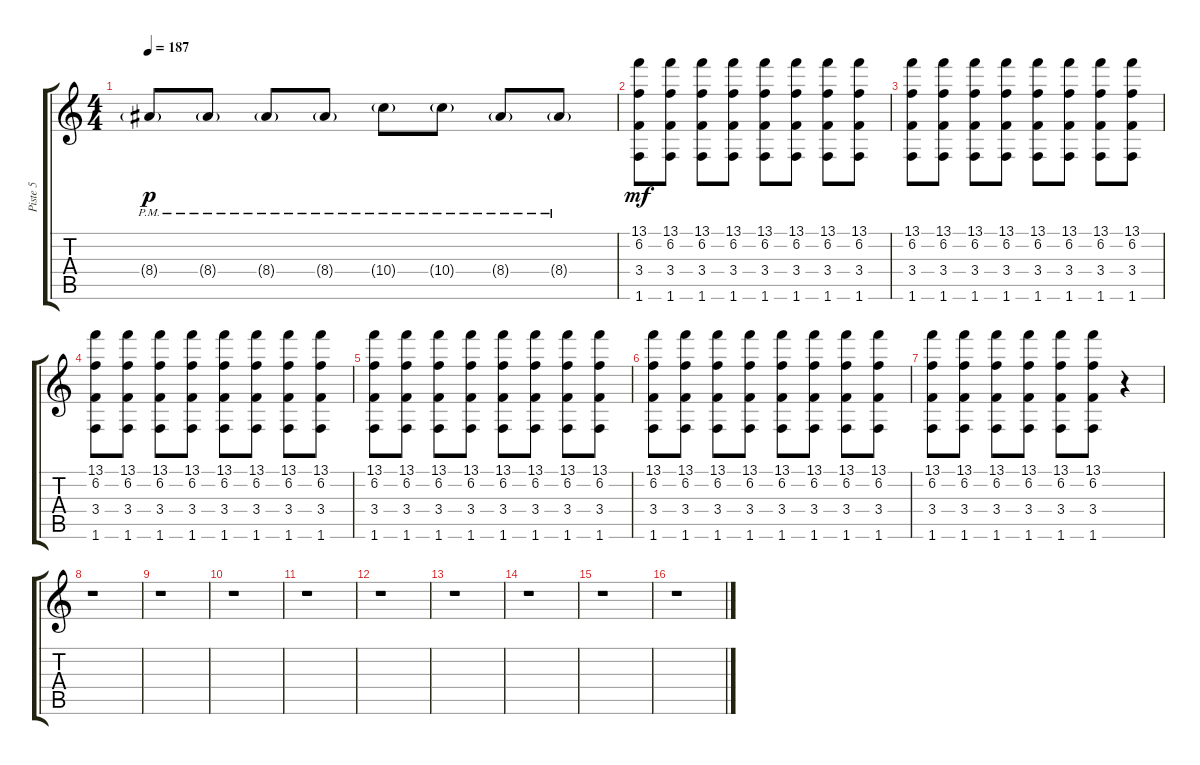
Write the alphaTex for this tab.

\track ("Piste 5" "Piste 5") {instrument overdrivenguitar}
\staff {score tabs}
\tuning (E4 B3 G3 D3 A2 E2) {hide}
\ts (4 4)
\tempo 187
\clef g2
\ks c
8.4{g pm}.8{dy p} 8.4{g pm}.8 8.4{g pm}.8 8.4{g pm}.8 10.4{g pm}.8 10.4{g pm}.8 8.4{g pm}.8 8.4{g pm}.8 |
(13.1 6.2 3.4 1.6).8{dy mf} (13.1 6.2 3.4 1.6).8 (13.1 6.2 3.4 1.6).8 (13.1 6.2 3.4 1.6).8 (13.1 6.2 3.4 1.6).8 (13.1 6.2 3.4 1.6).8 (13.1 6.2 3.4 1.6).8 (13.1 6.2 3.4 1.6).8 |
(13.1 6.2 3.4 1.6).8 (13.1 6.2 3.4 1.6).8 (13.1 6.2 3.4 1.6).8 (13.1 6.2 3.4 1.6).8 (13.1 6.2 3.4 1.6).8 (13.1 6.2 3.4 1.6).8 (13.1 6.2 3.4 1.6).8 (13.1 6.2 3.4 1.6).8 |
(13.1 6.2 3.4 1.6).8 (13.1 6.2 3.4 1.6).8 (13.1 6.2 3.4 1.6).8 (13.1 6.2 3.4 1.6).8 (13.1 6.2 3.4 1.6).8 (13.1 6.2 3.4 1.6).8 (13.1 6.2 3.4 1.6).8 (13.1 6.2 3.4 1.6).8 |
(13.1 6.2 3.4 1.6).8 (13.1 6.2 3.4 1.6).8 (13.1 6.2 3.4 1.6).8 (13.1 6.2 3.4 1.6).8 (13.1 6.2 3.4 1.6).8 (13.1 6.2 3.4 1.6).8 (13.1 6.2 3.4 1.6).8 (13.1 6.2 3.4 1.6).8 |
(13.1 6.2 3.4 1.6).8 (13.1 6.2 3.4 1.6).8 (13.1 6.2 3.4 1.6).8 (13.1 6.2 3.4 1.6).8 (13.1 6.2 3.4 1.6).8 (13.1 6.2 3.4 1.6).8 (13.1 6.2 3.4 1.6).8 (13.1 6.2 3.4 1.6).8 |
(13.1 6.2 3.4 1.6).8 (13.1 6.2 3.4 1.6).8 (13.1 6.2 3.4 1.6).8 (13.1 6.2 3.4 1.6).8 (13.1 6.2 3.4 1.6).8 (13.1 6.2 3.4 1.6).8 r.4 |
r.1 |
r.1 |
r.1 |
r.1 |
r.1 |
r.1 |
r.1 |
r.1 |
r.1
